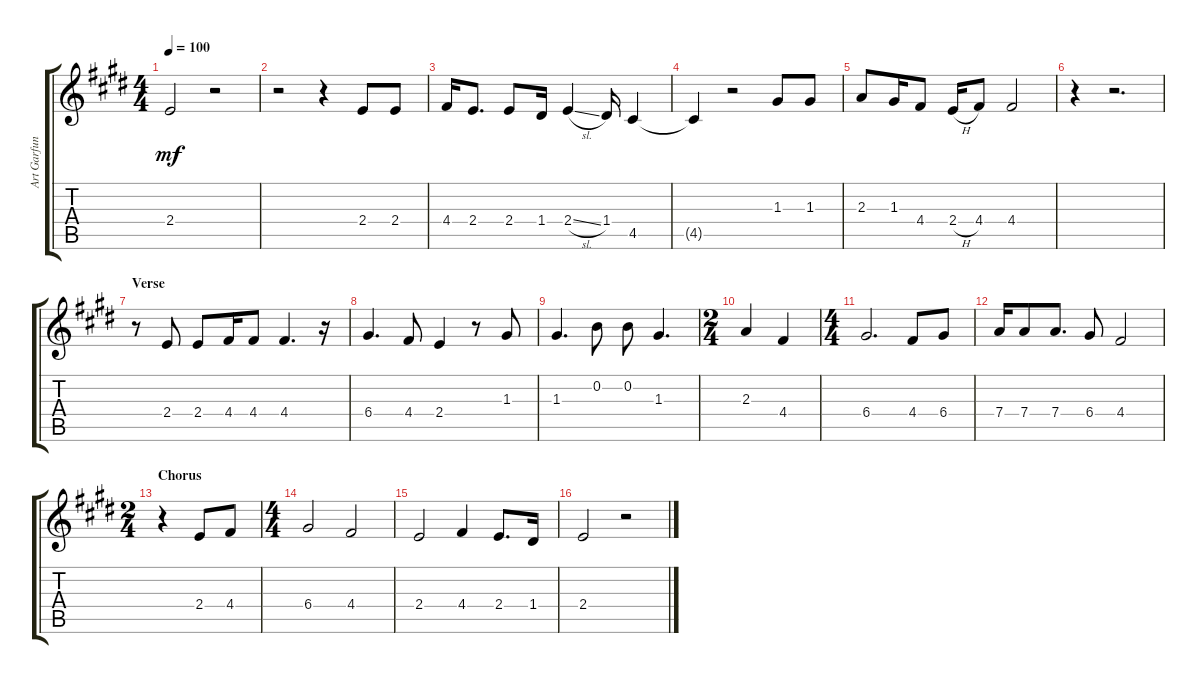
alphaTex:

\track ("Art Garfunkel Voice" "Art Garfun") {instrument electricguitarclean}
\staff {score tabs}
\tuning (E4 B3 G3 D3 A2 E2) {hide}
\ts (4 4)
\tempo 100
\clef g2
\ks e
2.4.2{dy mf} r.2 |
r.2 r.4 2.4.8 2.4.8 |
4.4.16 2.4.8{d} 2.4.8 1.4.16 2.4{sl}.4 1.4.16 4.5.4 |
4.5{t}.4 r.2 1.3.8 1.3.8 |
2.3.8 1.3.16 4.4.8 2.4{h}.16 4.4.8 4.4.2 |
r.4 r.2{d} |
\section ("" "Verse")
r.8 2.4.8 2.4.8 4.4.16 4.4.8 4.4.4{d} r.16 |
6.4.4{d} 4.4.8 2.4.4 r.8 1.3.8 |
1.3.4{d} 0.2.8 0.2.8 1.3.4{d} |
\ts (2 4)
2.3.4 4.4.4 |
\ts (4 4)
6.4.2{d} 4.4.8 6.4.8 |
7.4.16 7.4.8 7.4.8{d} 6.4.8 4.4.2 |
\ts (2 4)
\section ("" "Chorus")
r.4 2.4.8 4.4.8 |
\ts (4 4)
6.4.2 4.4.2 |
2.4.2 4.4.4 2.4.8{d} 1.4.16 |
2.4.2 r.2
